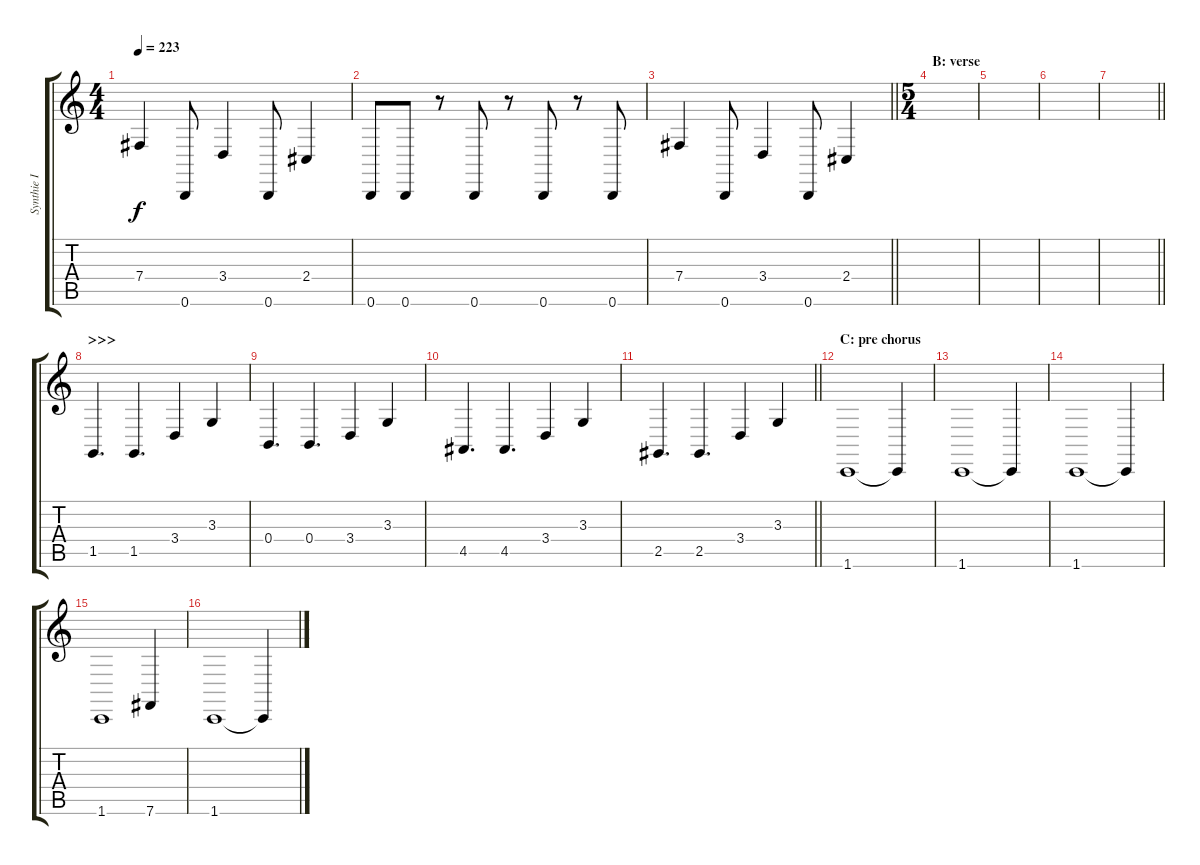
\track ("Synthie I" "Synthie I") {instrument lead2sawtooth}
\staff {score tabs}
\tuning (Db4 Ab3 E3 B2 Gb2 B1) {hide}
\ts (4 4)
\tempo 223
\clef g2
\ks c
7.4.4{dy f} 0.6.8 3.4.4 0.6.8 2.4.4 |
0.6.8 0.6.8 r.8 0.6.8 r.8 0.6.8 r.8 0.6.8 |
\barLineRight lightlight
7.4.4 0.6.8 3.4.4 0.6.8 2.4.4 |
\ts (5 4)
\section ("" "B: verse")
|
|
|
\barLineRight lightlight
|
\section ("" ">>>")
1.5.4{d} 1.5.4{d} 3.4.4 3.3.4 |
0.4.4{d} 0.4.4{d} 3.4.4 3.3.4 |
4.5.4{d} 4.5.4{d} 3.4.4 3.3.4 |
\barLineRight lightlight
2.5.4{d} 2.5.4{d} 3.4.4 3.3.4 |
\section ("" "C: pre chorus")
1.6.1 1.6{t}.4 |
1.6.1 1.6{t}.4 |
1.6.1 1.6{t}.4 |
1.6.1 7.6.4 |
1.6.1 1.6{t}.4
